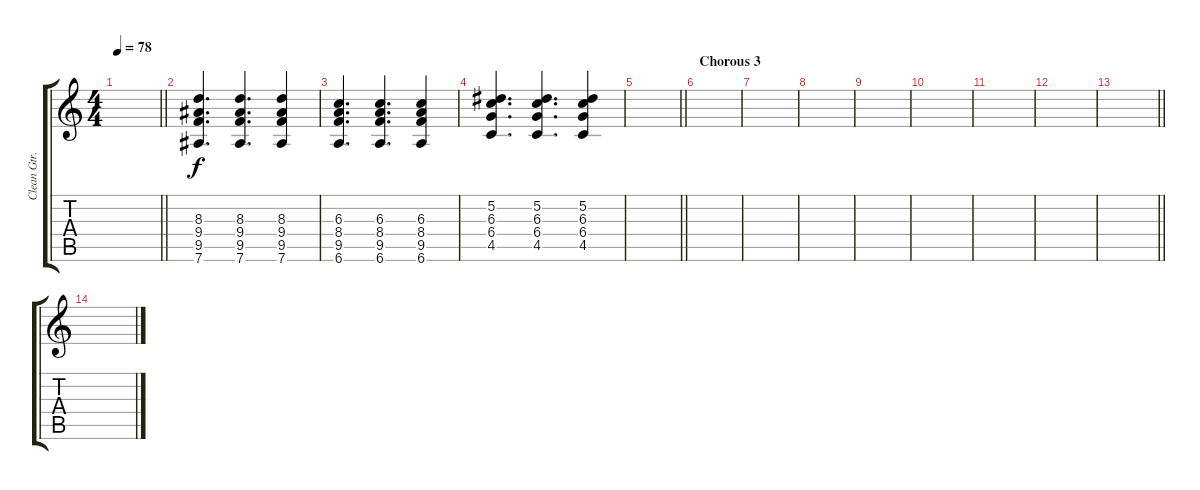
\track ("Clean Gtr. 2" "Clean Gtr.") {instrument electricguitarclean}
\staff {score tabs}
\tuning (Eb4 Bb3 Gb3 Db3 Ab2 Eb2) {hide}
\ts (4 4)
\tempo 78
\clef g2
\barLineRight lightlight
\ks c
|
\section ("" "")
(8.3 9.4 9.5 7.6).4{d} (8.3 9.4 9.5 7.6).4{d} (8.3 9.4 9.5 7.6).4 |
(6.3 8.4 9.5 6.6).4{d} (6.3 8.4 9.5 6.6).4{d} (6.3 8.4 9.5 6.6).4 |
(5.2 6.3 6.4 4.5).4{d} (5.2 6.3 6.4 4.5).4{d} (5.2 6.3 6.4 4.5).4 |
\barLineRight lightlight
|
\section ("" "Chorous 3")
|
|
|
|
|
|
|
\barLineRight lightlight
|
\section ("" "")
